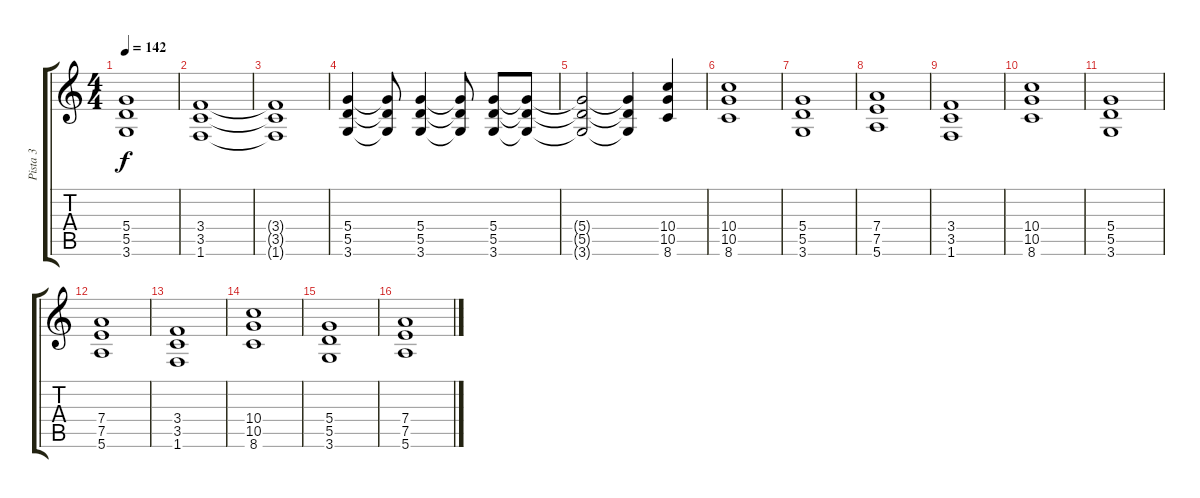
\track ("Pista 3" "Pista 3") {instrument distortionguitar}
\staff {score tabs}
\tuning (E4 B3 G3 D3 A2 E2) {hide}
\ts (4 4)
\tempo 142
\clef g2
\ks c
(5.4{t} 5.5{t} 3.6{t}).1{dy f} |
(3.4 3.5 1.6).1 |
(3.4{t} 3.5{t} 1.6{t}).1 |
(5.4 5.5 3.6).4 (5.4{t} 5.5{t} 3.6{t}).8 (5.4 5.5 3.6).4 (5.4{t} 5.5{t} 3.6{t}).8 (5.4 5.5 3.6).8 (5.4{t} 5.5{t} 3.6{t}).8 |
(5.4{t} 5.5{t} 3.6{t}).2 (5.4{t} 5.5{t} 3.6{t}).4 (10.4 10.5 8.6).4 |
(10.4 10.5 8.6).1 |
(5.4 5.5 3.6).1 |
(7.4 7.5 5.6).1 |
(3.4 3.5 1.6).1 |
(10.4 10.5 8.6).1 |
(5.4 5.5 3.6).1 |
(7.4 7.5 5.6).1 |
(3.4 3.5 1.6).1 |
(10.4 10.5 8.6).1 |
(5.4 5.5 3.6).1 |
(7.4 7.5 5.6).1
